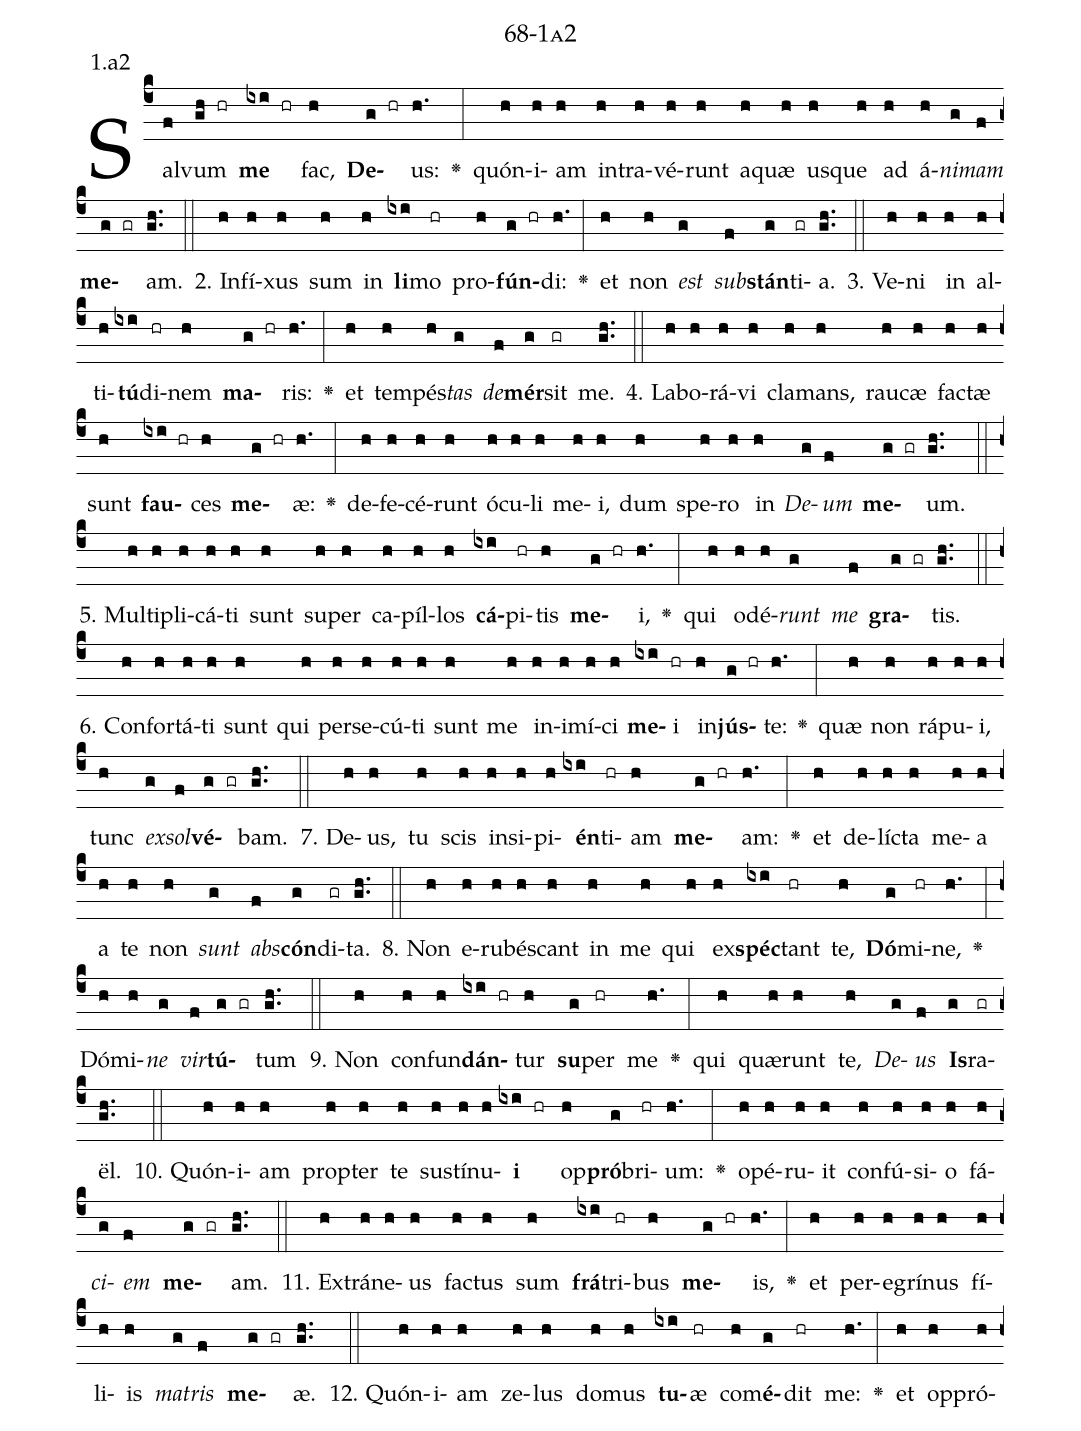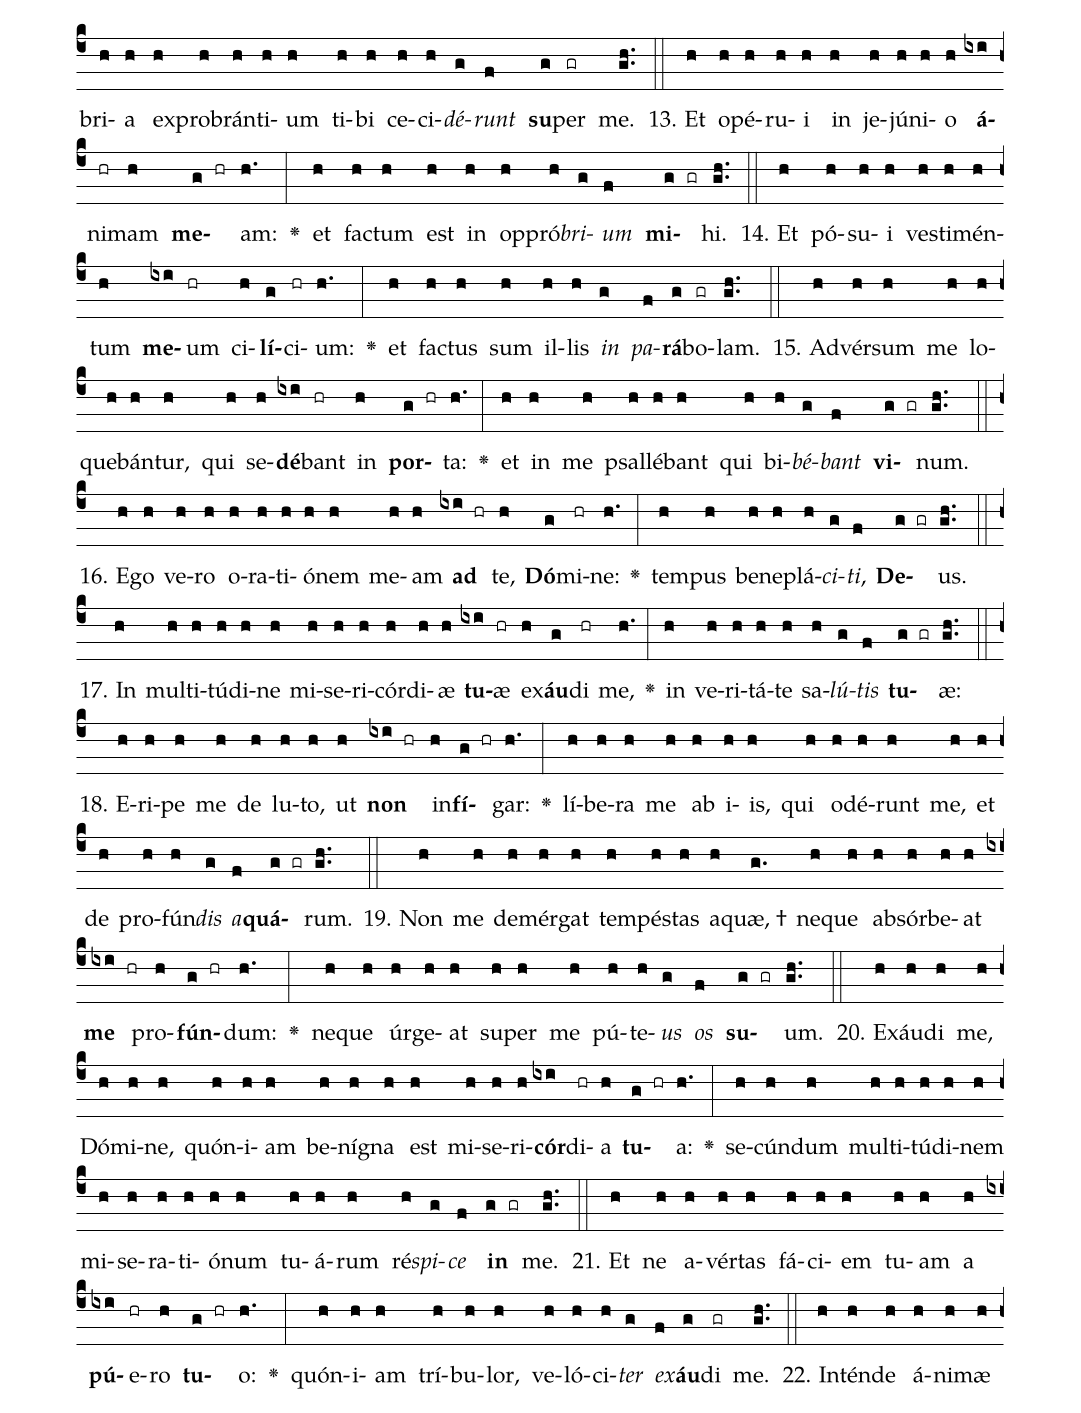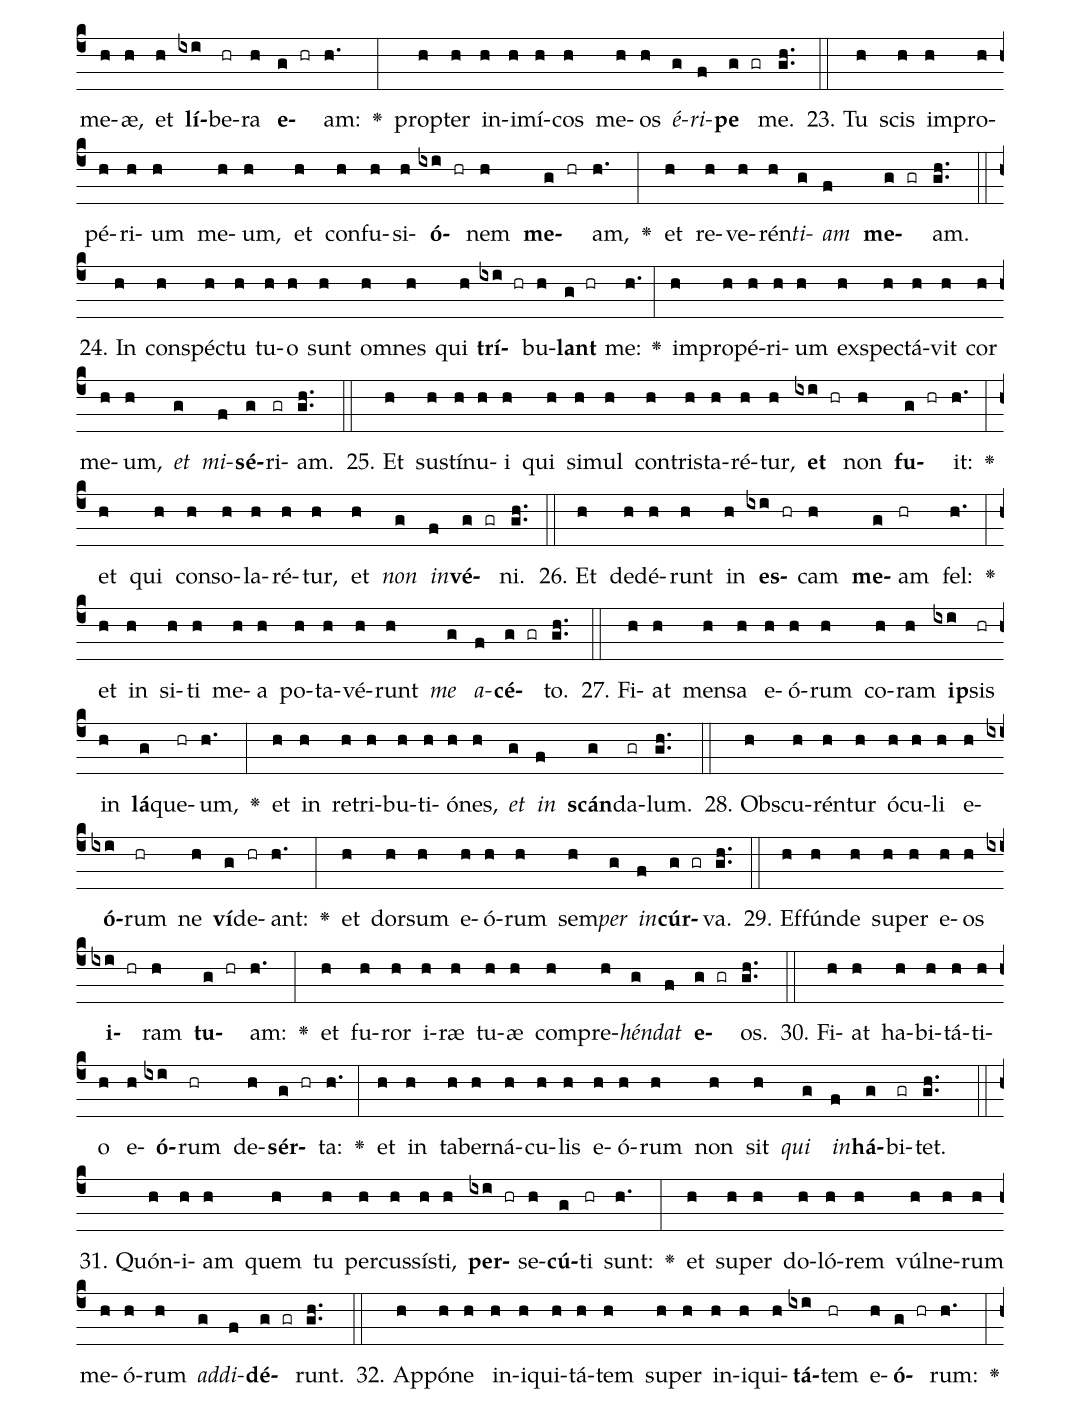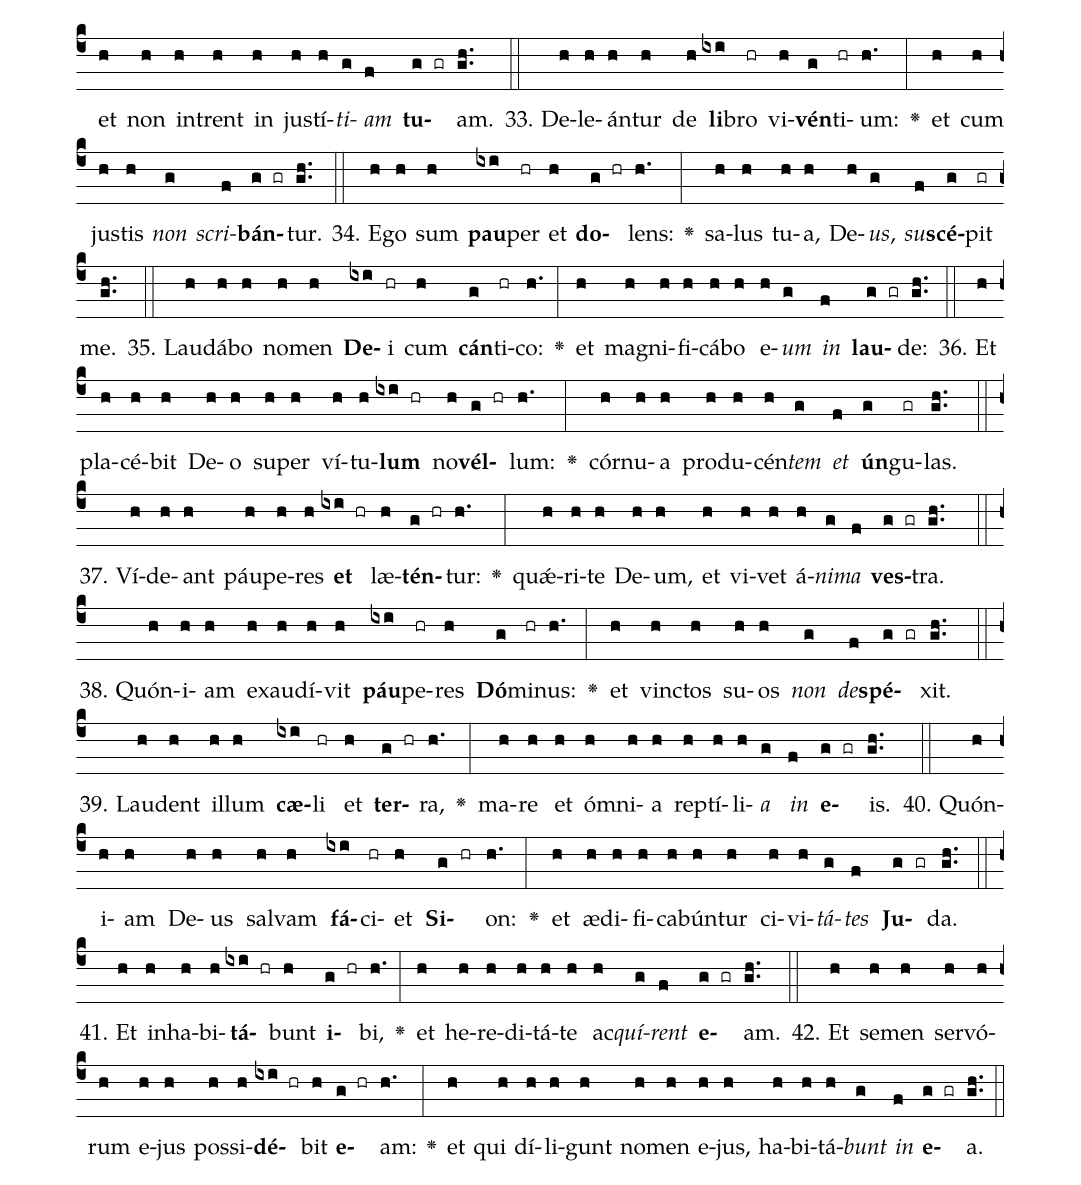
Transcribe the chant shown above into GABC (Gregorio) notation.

name: 68-1a2;
annotation: 1.a2;
%%
(c4)Sal(f)vum(gh hr) <b>me</b>(ixi hr) fac,(h) <b>De</b>(g hr)us:(h.) <v>\greheightstar</v>(:) quón(h)i(h)am(h) in(h)tra(h)vé(h)runt(h) a(h)quæ(h) us(h)que(h) ad(h) á(h)<i>ni</i>(g)<i>mam</i>(f) <b>me</b>(g gr)am.(gh..) (::)
2. In(h)fí(h)xus(h) sum(h) in(h) <b>li</b>(ixi)mo(hr) pro(h)<b>fún</b>(g hr)di:(h.) <v>\greheightstar</v>(:) et(h) non(h) <i>est</i>(g) <i>sub</i>(f)<b>stán</b>(g)ti(gr)a.(gh..) (::)
3. Ve(h)ni(h) in(h) al(h)ti(h)<b>tú</b>(ixi)di(hr)nem(h) <b>ma</b>(g hr)ris:(h.) <v>\greheightstar</v>(:) et(h) tem(h)pés(h)<i>tas</i>(g) <i>de</i>(f)<b>mér</b>(g)sit(gr) me.(gh..) (::)
4. La(h)bo(h)rá(h)vi(h) cla(h)mans,(h) rau(h)cæ(h) fac(h)tæ(h) sunt(h) <b>fau</b>(ixi hr)ces(h) <b>me</b>(g hr)æ:(h.) <v>\greheightstar</v>(:) de(h)fe(h)cé(h)runt(h) ó(h)cu(h)li(h) me(h)i,(h) dum(h) spe(h)ro(h) in(h) <i>De</i>(g)<i>um</i>(f) <b>me</b>(g gr)um.(gh..) (::)
5. Mul(h)ti(h)pli(h)cá(h)ti(h) sunt(h) su(h)per(h) ca(h)píl(h)los(h) <b>cá</b>(ixi)pi(hr)tis(h) <b>me</b>(g hr)i,(h.) <v>\greheightstar</v>(:) qui(h) o(h)dé(h)<i>runt</i>(g) <i>me</i>(f) <b>gra</b>(g gr)tis.(gh..) (::)
6. Con(h)for(h)tá(h)ti(h) sunt(h) qui(h) per(h)se(h)cú(h)ti(h) sunt(h) me(h) in(h)i(h)mí(h)ci(h) <b>me</b>(ixi)i(hr) in(h)<b>jús</b>(g hr)te:(h.) <v>\greheightstar</v>(:) quæ(h) non(h) rá(h)pu(h)i,(h) tunc(h) <i>ex</i>(g)<i>sol</i>(f)<b>vé</b>(g gr)bam.(gh..) (::)
7. De(h)us,(h) tu(h) scis(h) in(h)si(h)pi(h)<b>én</b>(ixi)ti(hr)am(h) <b>me</b>(g hr)am:(h.) <v>\greheightstar</v>(:) et(h) de(h)líc(h)ta(h) me(h)a(h) a(h) te(h) non(h) <i>sunt</i>(g) <i>abs</i>(f)<b>cón</b>(g)di(gr)ta.(gh..) (::)
8. Non(h) e(h)ru(h)bés(h)cant(h) in(h) me(h) qui(h) ex(h)<b>spéc</b>(ixi)tant(hr) te,(h) <b>Dó</b>(g)mi(hr)ne,(h.) <v>\greheightstar</v>(:) Dó(h)mi(h)<i>ne</i>(g) <i>vir</i>(f)<b>tú</b>(g gr)tum(gh..) (::)
9. Non(h) con(h)fun(h)<b>dán</b>(ixi hr)tur(h) <b>su</b>(g)per(hr) me(h.) <v>\greheightstar</v>(:) qui(h) quæ(h)runt(h) te,(h) <i>De</i>(g)<i>us</i>(f) <b>Is</b>(g)ra(gr)ël.(gh..) (::)
10. Quón(h)i(h)am(h) prop(h)ter(h) te(h) sus(h)tí(h)nu(h)<b>i</b>(ixi hr) op(h)<b>pró</b>(g)bri(hr)um:(h.) <v>\greheightstar</v>(:) o(h)pé(h)ru(h)it(h) con(h)fú(h)si(h)o(h) fá(h)<i>ci</i>(g)<i>em</i>(f) <b>me</b>(g gr)am.(gh..) (::)
11. Ex(h)trá(h)ne(h)us(h) fac(h)tus(h) sum(h) <b>frá</b>(ixi)tri(hr)bus(h) <b>me</b>(g hr)is,(h.) <v>\greheightstar</v>(:) et(h) per(h)e(h)grí(h)nus(h) fí(h)li(h)is(h) <i>ma</i>(g)<i>tris</i>(f) <b>me</b>(g gr)æ.(gh..) (::)
12. Quón(h)i(h)am(h) ze(h)lus(h) do(h)mus(h) <b>tu</b>(ixi)æ(hr) com(h)<b>é</b>(g)dit(hr) me:(h.) <v>\greheightstar</v>(:) et(h) op(h)pró(h)bri(h)a(h) ex(h)pro(h)brán(h)ti(h)um(h) ti(h)bi(h) ce(h)ci(h)<i>dé</i>(g)<i>runt</i>(f) <b>su</b>(g)per(gr) me.(gh..) (::)
13. Et(h) o(h)pé(h)ru(h)i(h) in(h) je(h)jú(h)ni(h)o(h) <b>á</b>(ixi)ni(hr)mam(h) <b>me</b>(g hr)am:(h.) <v>\greheightstar</v>(:) et(h) fac(h)tum(h) est(h) in(h) op(h)pró(h)<i>bri</i>(g)<i>um</i>(f) <b>mi</b>(g gr)hi.(gh..) (::)
14. Et(h) pó(h)su(h)i(h) ves(h)ti(h)mén(h)tum(h) <b>me</b>(ixi)um(hr) ci(h)<b>lí</b>(g)ci(hr)um:(h.) <v>\greheightstar</v>(:) et(h) fac(h)tus(h) sum(h) il(h)lis(h) <i>in</i>(g) <i>pa</i>(f)<b>rá</b>(g)bo(gr)lam.(gh..) (::)
15. Ad(h)vér(h)sum(h) me(h) lo(h)que(h)bán(h)tur,(h) qui(h) se(h)<b>dé</b>(ixi)bant(hr) in(h) <b>por</b>(g hr)ta:(h.) <v>\greheightstar</v>(:) et(h) in(h) me(h) psal(h)lé(h)bant(h) qui(h) bi(h)<i>bé</i>(g)<i>bant</i>(f) <b>vi</b>(g gr)num.(gh..) (::)
16. E(h)go(h) ve(h)ro(h) o(h)ra(h)ti(h)ó(h)nem(h) me(h)am(h) <b>ad</b>(ixi hr) te,(h) <b>Dó</b>(g)mi(hr)ne:(h.) <v>\greheightstar</v>(:) tem(h)pus(h) be(h)ne(h)plá(h)<i>ci</i>(g)<i>ti</i>,(f) <b>De</b>(g gr)us.(gh..) (::)
17. In(h) mul(h)ti(h)tú(h)di(h)ne(h) mi(h)se(h)ri(h)cór(h)di(h)æ(h) <b>tu</b>(ixi)æ(hr) ex(h)<b>áu</b>(g)di(hr) me,(h.) <v>\greheightstar</v>(:) in(h) ve(h)ri(h)tá(h)te(h) sa(h)<i>lú</i>(g)<i>tis</i>(f) <b>tu</b>(g gr)æ:(gh..) (::)
18. E(h)ri(h)pe(h) me(h) de(h) lu(h)to,(h) ut(h) <b>non</b>(ixi hr) in(h)<b>fí</b>(g hr)gar:(h.) <v>\greheightstar</v>(:) lí(h)be(h)ra(h) me(h) ab(h) i(h)is,(h) qui(h) o(h)dé(h)runt(h) me,(h) et(h) de(h) pro(h)fún(h)<i>dis</i>(g) <i>a</i>(f)<b>quá</b>(g gr)rum.(gh..) (::)
19. Non(h) me(h) de(h)mér(h)gat(h) tem(h)pés(h)tas(h) a(h)quæ, †(g.) ne(h)que(h) ab(h)sór(h)be(h)at(h) <b>me</b>(ixi hr) pro(h)<b>fún</b>(g hr)dum:(h.) <v>\greheightstar</v>(:) ne(h)que(h) úr(h)ge(h)at(h) su(h)per(h) me(h) pú(h)te(h)<i>us</i>(g) <i>os</i>(f) <b>su</b>(g gr)um.(gh..) (::)
20. Ex(h)áu(h)di(h) me,(h) Dó(h)mi(h)ne,(h) quón(h)i(h)am(h) be(h)ní(h)gna(h) est(h) mi(h)se(h)ri(h)<b>cór</b>(ixi)di(hr)a(h) <b>tu</b>(g hr)a:(h.) <v>\greheightstar</v>(:) se(h)cún(h)dum(h) mul(h)ti(h)tú(h)di(h)nem(h) mi(h)se(h)ra(h)ti(h)ó(h)num(h) tu(h)á(h)rum(h) ré(h)<i>spi</i>(g)<i>ce</i>(f) <b>in</b>(g gr) me.(gh..) (::)
21. Et(h) ne(h) a(h)vér(h)tas(h) fá(h)ci(h)em(h) tu(h)am(h) a(h) <b>pú</b>(ixi)e(hr)ro(h) <b>tu</b>(g hr)o:(h.) <v>\greheightstar</v>(:) quón(h)i(h)am(h) trí(h)bu(h)lor,(h) ve(h)ló(h)ci(h)<i>ter</i>(g) <i>ex</i>(f)<b>áu</b>(g)di(gr) me.(gh..) (::)
22. In(h)tén(h)de(h) á(h)ni(h)mæ(h) me(h)æ,(h) et(h) <b>lí</b>(ixi)be(hr)ra(h) <b>e</b>(g hr)am:(h.) <v>\greheightstar</v>(:) prop(h)ter(h) in(h)i(h)mí(h)cos(h) me(h)os(h) <i>é</i>(g)<i>ri</i>(f)<b>pe</b>(g gr) me.(gh..) (::)
23. Tu(h) scis(h) im(h)pro(h)pé(h)ri(h)um(h) me(h)um,(h) et(h) con(h)fu(h)si(h)<b>ó</b>(ixi hr)nem(h) <b>me</b>(g hr)am,(h.) <v>\greheightstar</v>(:) et(h) re(h)ve(h)rén(h)<i>ti</i>(g)<i>am</i>(f) <b>me</b>(g gr)am.(gh..) (::)
24. In(h) con(h)spéc(h)tu(h) tu(h)o(h) sunt(h) om(h)nes(h) qui(h) <b>trí</b>(ixi hr)bu(h)<b>lant</b>(g hr) me:(h.) <v>\greheightstar</v>(:) im(h)pro(h)pé(h)ri(h)um(h) ex(h)spec(h)tá(h)vit(h) cor(h) me(h)um,(h) <i>et</i>(g) <i>mi</i>(f)<b>sé</b>(g)ri(gr)am.(gh..) (::)
25. Et(h) sus(h)tí(h)nu(h)i(h) qui(h) si(h)mul(h) con(h)tris(h)ta(h)ré(h)tur,(h) <b>et</b>(ixi hr) non(h) <b>fu</b>(g hr)it:(h.) <v>\greheightstar</v>(:) et(h) qui(h) con(h)so(h)la(h)ré(h)tur,(h) et(h) <i>non</i>(g) <i>in</i>(f)<b>vé</b>(g gr)ni.(gh..) (::)
26. Et(h) de(h)dé(h)runt(h) in(h) <b>es</b>(ixi hr)cam(h) <b>me</b>(g)am(hr) fel:(h.) <v>\greheightstar</v>(:) et(h) in(h) si(h)ti(h) me(h)a(h) po(h)ta(h)vé(h)runt(h) <i>me</i>(g) <i>a</i>(f)<b>cé</b>(g gr)to.(gh..) (::)
27. Fi(h)at(h) men(h)sa(h) e(h)ó(h)rum(h) co(h)ram(h) <b>ip</b>(ixi)sis(hr) in(h) <b>lá</b>(g)que(hr)um,(h.) <v>\greheightstar</v>(:) et(h) in(h) re(h)tri(h)bu(h)ti(h)ó(h)nes,(h) <i>et</i>(g) <i>in</i>(f) <b>scán</b>(g)da(gr)lum.(gh..) (::)
28. Obs(h)cu(h)rén(h)tur(h) ó(h)cu(h)li(h) e(h)<b>ó</b>(ixi)rum(hr) ne(h) <b>ví</b>(g)de(hr)ant:(h.) <v>\greheightstar</v>(:) et(h) dor(h)sum(h) e(h)ó(h)rum(h) sem(h)<i>per</i>(g) <i>in</i>(f)<b>cúr</b>(g gr)va.(gh..) (::)
29. Ef(h)fún(h)de(h) su(h)per(h) e(h)os(h) <b>i</b>(ixi hr)ram(h) <b>tu</b>(g hr)am:(h.) <v>\greheightstar</v>(:) et(h) fu(h)ror(h) i(h)ræ(h) tu(h)æ(h) com(h)pre(h)<i>hén</i>(g)<i>dat</i>(f) <b>e</b>(g gr)os.(gh..) (::)
30. Fi(h)at(h) ha(h)bi(h)tá(h)ti(h)o(h) e(h)<b>ó</b>(ixi)rum(hr) de(h)<b>sér</b>(g hr)ta:(h.) <v>\greheightstar</v>(:) et(h) in(h) ta(h)ber(h)ná(h)cu(h)lis(h) e(h)ó(h)rum(h) non(h) sit(h) <i>qui</i>(g) <i>in</i>(f)<b>há</b>(g)bi(gr)tet.(gh..) (::)
31. Quón(h)i(h)am(h) quem(h) tu(h) per(h)cus(h)sís(h)ti,(h) <b>per</b>(ixi hr)se(h)<b>cú</b>(g)ti(hr) sunt:(h.) <v>\greheightstar</v>(:) et(h) su(h)per(h) do(h)ló(h)rem(h) vúl(h)ne(h)rum(h) me(h)ó(h)rum(h) <i>ad</i>(g)<i>di</i>(f)<b>dé</b>(g gr)runt.(gh..) (::)
32. Ap(h)pó(h)ne(h) in(h)i(h)qui(h)tá(h)tem(h) su(h)per(h) in(h)i(h)qui(h)<b>tá</b>(ixi)tem(hr) e(h)<b>ó</b>(g hr)rum:(h.) <v>\greheightstar</v>(:) et(h) non(h) in(h)trent(h) in(h) jus(h)tí(h)<i>ti</i>(g)<i>am</i>(f) <b>tu</b>(g gr)am.(gh..) (::)
33. De(h)le(h)án(h)tur(h) de(h) <b>li</b>(ixi)bro(hr) vi(h)<b>vén</b>(g)ti(hr)um:(h.) <v>\greheightstar</v>(:) et(h) cum(h) jus(h)tis(h) <i>non</i>(g) <i>scri</i>(f)<b>bán</b>(g gr)tur.(gh..) (::)
34. E(h)go(h) sum(h) <b>pau</b>(ixi)per(hr) et(h) <b>do</b>(g hr)lens:(h.) <v>\greheightstar</v>(:) sa(h)lus(h) tu(h)a,(h) De(h)<i>us</i>,(g) <i>su</i>(f)<b>scé</b>(g)pit(gr) me.(gh..) (::)
35. Lau(h)dá(h)bo(h) no(h)men(h) <b>De</b>(ixi)i(hr) cum(h) <b>cán</b>(g)ti(hr)co:(h.) <v>\greheightstar</v>(:) et(h) ma(h)gni(h)fi(h)cá(h)bo(h) e(h)<i>um</i>(g) <i>in</i>(f) <b>lau</b>(g gr)de:(gh..) (::)
36. Et(h) pla(h)cé(h)bit(h) De(h)o(h) su(h)per(h) ví(h)tu(h)<b>lum</b>(ixi hr) no(h)<b>vél</b>(g hr)lum:(h.) <v>\greheightstar</v>(:) cór(h)nu(h)a(h) pro(h)du(h)cén(h)<i>tem</i>(g) <i>et</i>(f) <b>ún</b>(g)gu(gr)las.(gh..) (::)
37. Ví(h)de(h)ant(h) páu(h)pe(h)res(h) <b>et</b>(ixi hr) læ(h)<b>tén</b>(g hr)tur:(h.) <v>\greheightstar</v>(:) quǽ(h)ri(h)te(h) De(h)um,(h) et(h) vi(h)vet(h) á(h)<i>ni</i>(g)<i>ma</i>(f) <b>ves</b>(g gr)tra.(gh..) (::)
38. Quón(h)i(h)am(h) ex(h)au(h)dí(h)vit(h) <b>páu</b>(ixi)pe(hr)res(h) <b>Dó</b>(g)mi(hr)nus:(h.) <v>\greheightstar</v>(:) et(h) vinc(h)tos(h) su(h)os(h) <i>non</i>(g) <i>de</i>(f)<b>spé</b>(g gr)xit.(gh..) (::)
39. Lau(h)dent(h) il(h)lum(h) <b>cæ</b>(ixi)li(hr) et(h) <b>ter</b>(g hr)ra,(h.) <v>\greheightstar</v>(:) ma(h)re(h) et(h) óm(h)ni(h)a(h) rep(h)tí(h)li(h)<i>a</i>(g) <i>in</i>(f) <b>e</b>(g gr)is.(gh..) (::)
40. Quón(h)i(h)am(h) De(h)us(h) sal(h)vam(h) <b>fá</b>(ixi)ci(hr)et(h) <b>Si</b>(g hr)on:(h.) <v>\greheightstar</v>(:) et(h) æ(h)di(h)fi(h)ca(h)bún(h)tur(h) ci(h)vi(h)<i>tá</i>(g)<i>tes</i>(f) <b>Ju</b>(g gr)da.(gh..) (::)
41. Et(h) in(h)ha(h)bi(h)<b>tá</b>(ixi hr)bunt(h) <b>i</b>(g hr)bi,(h.) <v>\greheightstar</v>(:) et(h) he(h)re(h)di(h)tá(h)te(h) ac(h)<i>quí</i>(g)<i>rent</i>(f) <b>e</b>(g gr)am.(gh..) (::)
42. Et(h) se(h)men(h) ser(h)vó(h)rum(h) e(h)jus(h) pos(h)si(h)<b>dé</b>(ixi hr)bit(h) <b>e</b>(g hr)am:(h.) <v>\greheightstar</v>(:) et(h) qui(h) dí(h)li(h)gunt(h) no(h)men(h) e(h)jus,(h) ha(h)bi(h)tá(h)<i>bunt</i>(g) <i>in</i>(f) <b>e</b>(g gr)a.(gh..) (::)
